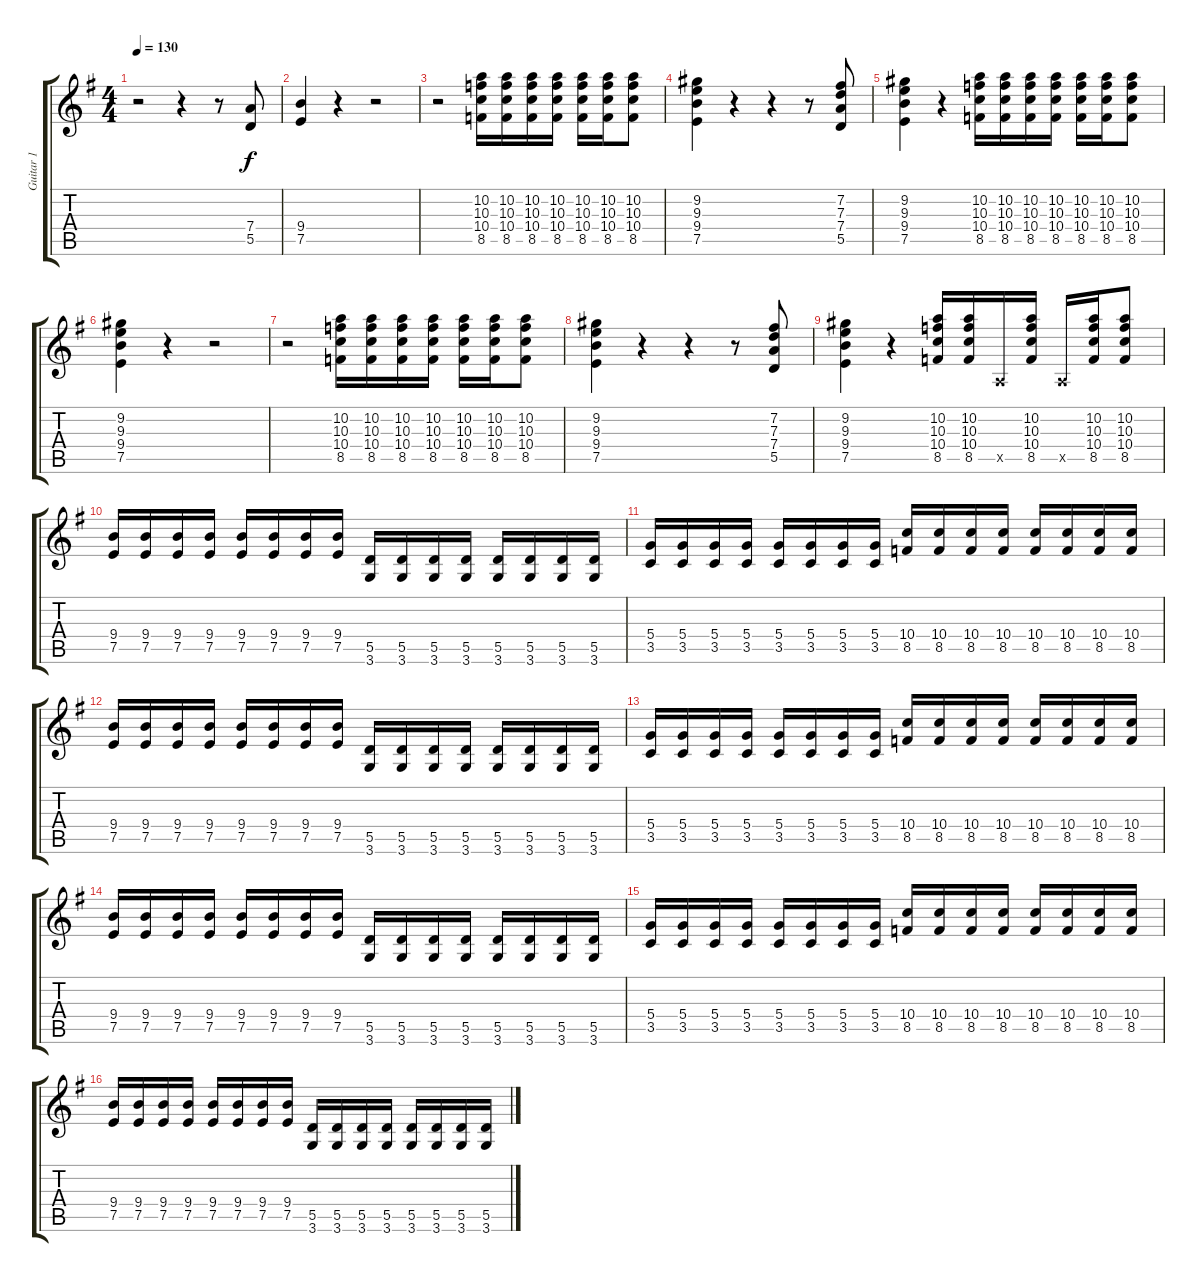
\track ("Guitar 1" "Guitar 1") {instrument distortionguitar}
\staff {score tabs}
\tuning (E4 B3 G3 D3 A2 E2) {hide}
\ts (4 4)
\tempo 130
\clef g2
\ks g
r.2{dy f instrument distortionguitar} r.4 r.8 (7.4 5.5).8 |
(9.4 7.5).4 r.4 r.2 |
r.2 (10.2 10.3 10.4 8.5).16 (10.2 10.3 10.4 8.5).16 (10.2 10.3 10.4 8.5).16 (10.2 10.3 10.4 8.5).16 (10.2 10.3 10.4 8.5).16 (10.2 10.3 10.4 8.5).16 (10.2 10.3 10.4 8.5).8 |
(9.2 9.3 9.4 7.5).4 r.4 r.4 r.8 (7.2 7.3 7.4 5.5).8 |
(9.2 9.3 9.4 7.5).4 r.4 (10.2 10.3 10.4 8.5).16 (10.2 10.3 10.4 8.5).16 (10.2 10.3 10.4 8.5).16 (10.2 10.3 10.4 8.5).16 (10.2 10.3 10.4 8.5).16 (10.2 10.3 10.4 8.5).16 (10.2 10.3 10.4 8.5).8 |
(9.2 9.3 9.4 7.5).4 r.4 r.2 |
r.2 (10.2 10.3 10.4 8.5).16 (10.2 10.3 10.4 8.5).16 (10.2 10.3 10.4 8.5).16 (10.2 10.3 10.4 8.5).16 (10.2 10.3 10.4 8.5).16 (10.2 10.3 10.4 8.5).16 (10.2 10.3 10.4 8.5).8 |
(9.2 9.3 9.4 7.5).4 r.4 r.4 r.8 (7.2 7.3 7.4 5.5).8 |
(9.2 9.3 9.4 7.5).4 r.4 (10.2 10.3 10.4 8.5).16 (10.2 10.3 10.4 8.5).16 0.5{x}.16 (10.2 10.3 10.4 8.5).16 0.5{x}.16 (10.2 10.3 10.4 8.5).16 (10.2 10.3 10.4 8.5).8 |
(9.4 7.5).16 (9.4 7.5).16 (9.4 7.5).16 (9.4 7.5).16 (9.4 7.5).16 (9.4 7.5).16 (9.4 7.5).16 (9.4 7.5).16 (5.5 3.6).16 (5.5 3.6).16 (5.5 3.6).16 (5.5 3.6).16 (5.5 3.6).16 (5.5 3.6).16 (5.5 3.6).16 (5.5 3.6).16 |
(5.4 3.5).16 (5.4 3.5).16 (5.4 3.5).16 (5.4 3.5).16 (5.4 3.5).16 (5.4 3.5).16 (5.4 3.5).16 (5.4 3.5).16 (10.4 8.5).16 (10.4 8.5).16 (10.4 8.5).16 (10.4 8.5).16 (10.4 8.5).16 (10.4 8.5).16 (10.4 8.5).16 (10.4 8.5).16 |
(9.4 7.5).16 (9.4 7.5).16 (9.4 7.5).16 (9.4 7.5).16 (9.4 7.5).16 (9.4 7.5).16 (9.4 7.5).16 (9.4 7.5).16 (5.5 3.6).16 (5.5 3.6).16 (5.5 3.6).16 (5.5 3.6).16 (5.5 3.6).16 (5.5 3.6).16 (5.5 3.6).16 (5.5 3.6).16 |
(5.4 3.5).16 (5.4 3.5).16 (5.4 3.5).16 (5.4 3.5).16 (5.4 3.5).16 (5.4 3.5).16 (5.4 3.5).16 (5.4 3.5).16 (10.4 8.5).16 (10.4 8.5).16 (10.4 8.5).16 (10.4 8.5).16 (10.4 8.5).16 (10.4 8.5).16 (10.4 8.5).16 (10.4 8.5).16 |
(9.4 7.5).16 (9.4 7.5).16 (9.4 7.5).16 (9.4 7.5).16 (9.4 7.5).16 (9.4 7.5).16 (9.4 7.5).16 (9.4 7.5).16 (5.5 3.6).16 (5.5 3.6).16 (5.5 3.6).16 (5.5 3.6).16 (5.5 3.6).16 (5.5 3.6).16 (5.5 3.6).16 (5.5 3.6).16 |
(5.4 3.5).16 (5.4 3.5).16 (5.4 3.5).16 (5.4 3.5).16 (5.4 3.5).16 (5.4 3.5).16 (5.4 3.5).16 (5.4 3.5).16 (10.4 8.5).16 (10.4 8.5).16 (10.4 8.5).16 (10.4 8.5).16 (10.4 8.5).16 (10.4 8.5).16 (10.4 8.5).16 (10.4 8.5).16 |
(9.4 7.5).16 (9.4 7.5).16 (9.4 7.5).16 (9.4 7.5).16 (9.4 7.5).16 (9.4 7.5).16 (9.4 7.5).16 (9.4 7.5).16 (5.5 3.6).16 (5.5 3.6).16 (5.5 3.6).16 (5.5 3.6).16 (5.5 3.6).16 (5.5 3.6).16 (5.5 3.6).16 (5.5 3.6).16
